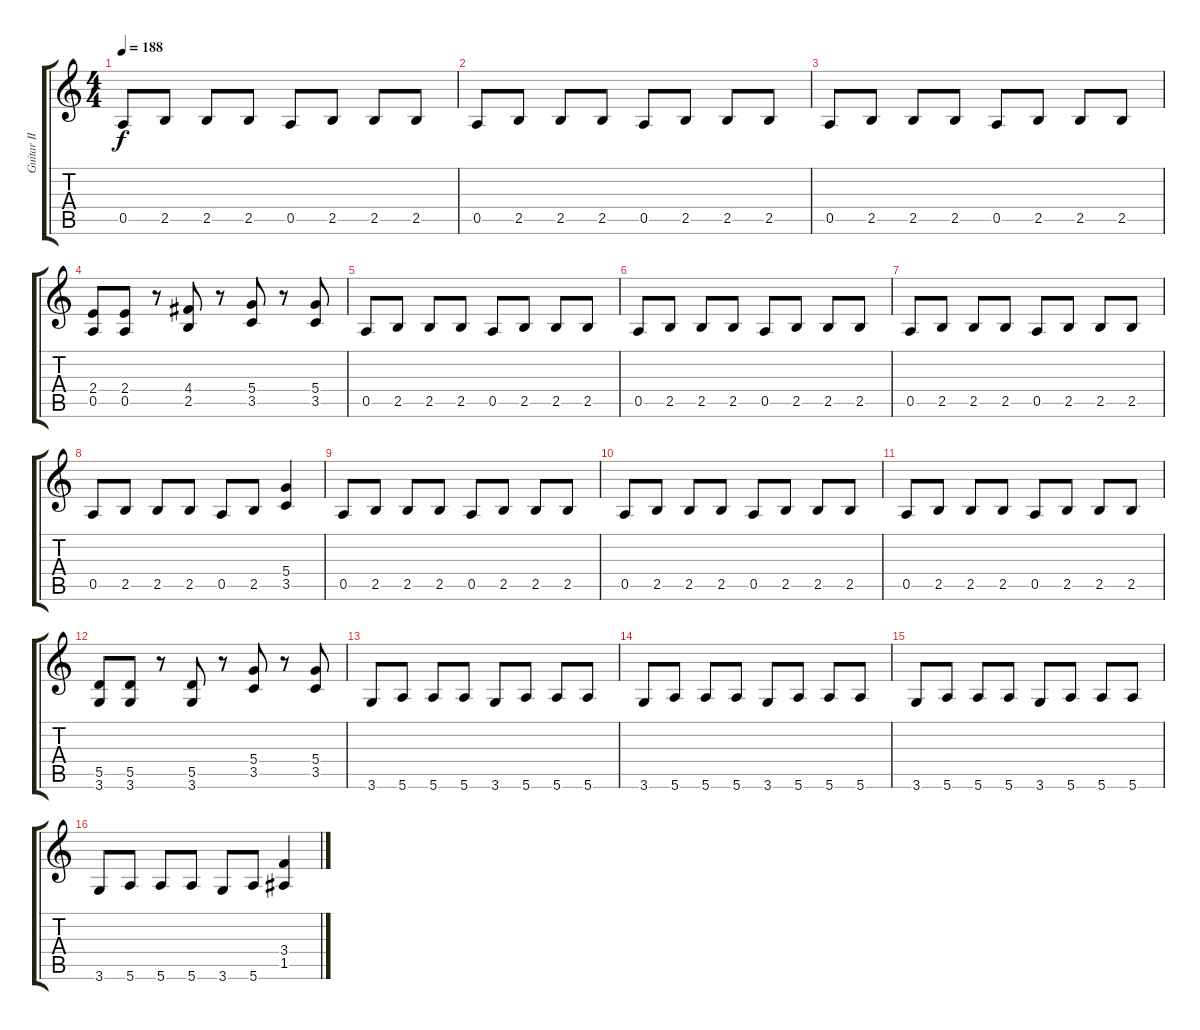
\track ("Guitar II - Rythm Guitar" "Guitar II ") {instrument distortionguitar}
\staff {score tabs}
\tuning (E4 B3 G3 D3 A2 E2) {hide}
\ts (4 4)
\tempo 188
\clef g2
\ks c
0.5.8{dy f} 2.5.8 2.5.8 2.5.8 0.5.8 2.5.8 2.5.8 2.5.8 |
0.5.8 2.5.8 2.5.8 2.5.8 0.5.8 2.5.8 2.5.8 2.5.8 |
0.5.8 2.5.8 2.5.8 2.5.8 0.5.8 2.5.8 2.5.8 2.5.8 |
(2.4 0.5).8 (2.4 0.5).8 r.8 (4.4 2.5).8 r.8 (5.4 3.5).8 r.8 (5.4 3.5).8 |
0.5.8 2.5.8 2.5.8 2.5.8 0.5.8 2.5.8 2.5.8 2.5.8 |
0.5.8 2.5.8 2.5.8 2.5.8 0.5.8 2.5.8 2.5.8 2.5.8 |
0.5.8 2.5.8 2.5.8 2.5.8 0.5.8 2.5.8 2.5.8 2.5.8 |
0.5.8 2.5.8 2.5.8 2.5.8 0.5.8 2.5.8 (5.4 3.5).4 |
0.5.8 2.5.8 2.5.8 2.5.8 0.5.8 2.5.8 2.5.8 2.5.8 |
0.5.8 2.5.8 2.5.8 2.5.8 0.5.8 2.5.8 2.5.8 2.5.8 |
0.5.8 2.5.8 2.5.8 2.5.8 0.5.8 2.5.8 2.5.8 2.5.8 |
(5.5 3.6).8 (5.5 3.6).8 r.8 (5.5 3.6).8 r.8 (5.4 3.5).8 r.8 (5.4 3.5).8 |
3.6.8 5.6.8 5.6.8 5.6.8 3.6.8 5.6.8 5.6.8 5.6.8 |
3.6.8 5.6.8 5.6.8 5.6.8 3.6.8 5.6.8 5.6.8 5.6.8 |
3.6.8 5.6.8 5.6.8 5.6.8 3.6.8 5.6.8 5.6.8 5.6.8 |
3.6.8 5.6.8 5.6.8 5.6.8 3.6.8 5.6.8 (3.4 1.5).4
